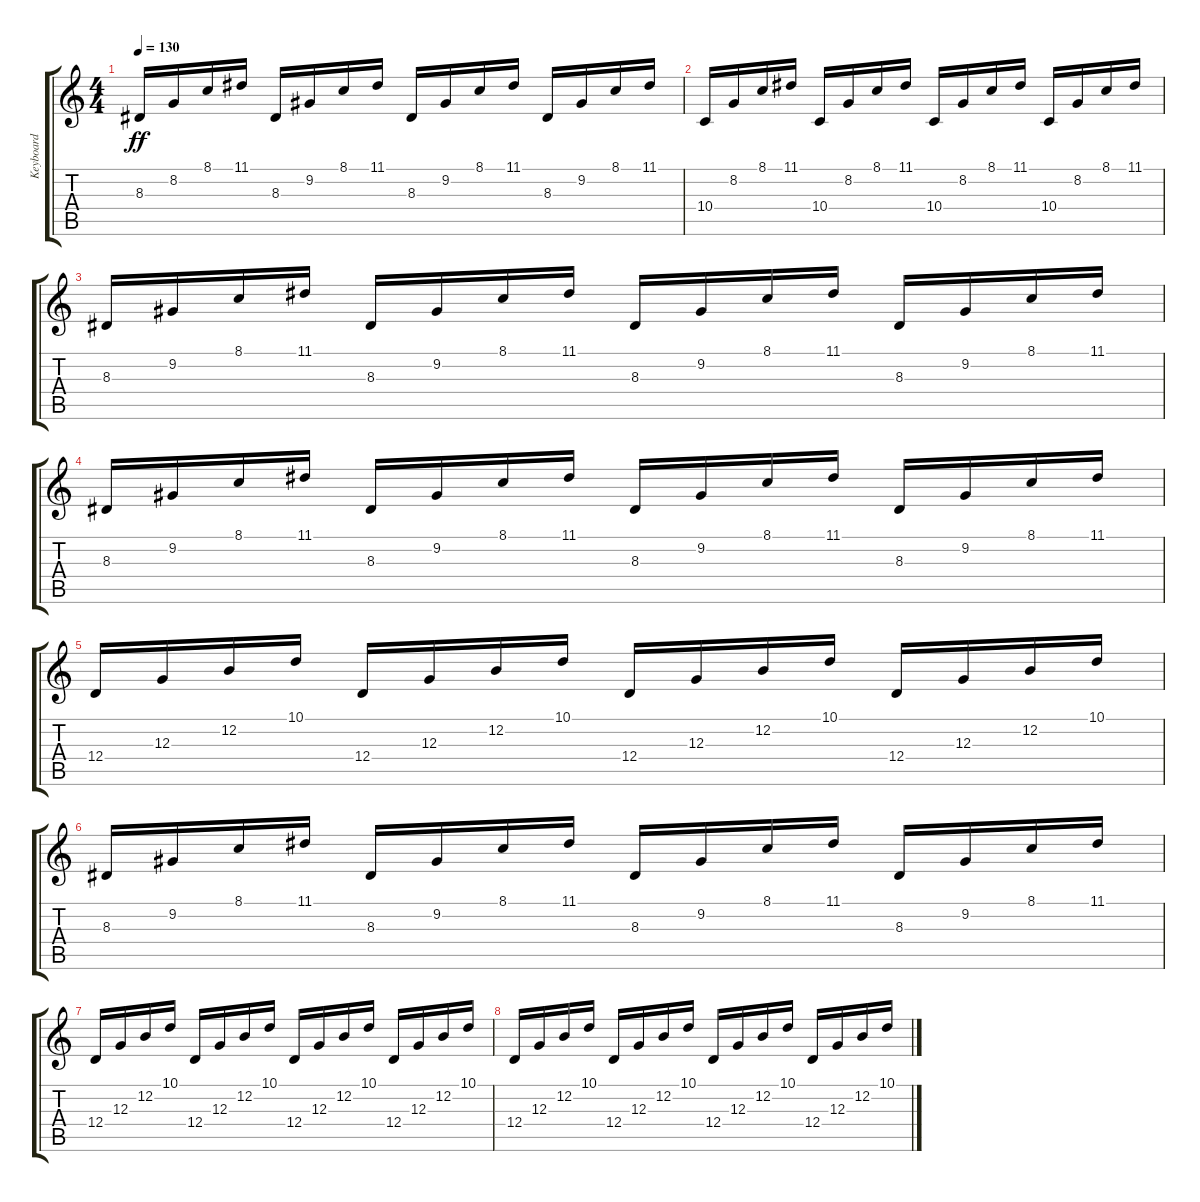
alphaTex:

\track ("Keyboard" "Keyboard") {instrument lead8bassandlead}
\staff {score tabs}
\tuning (E4 B3 G3 D3 A2 E2) {hide}
\ts (4 4)
\tempo 130
\clef g2
\ks c
8.3.16{dy ff} 8.2.16 8.1.16 11.1.16 8.3.16 9.2.16 8.1.16 11.1.16 8.3.16 9.2.16 8.1.16 11.1.16 8.3.16 9.2.16 8.1.16 11.1.16 |
10.4.16 8.2.16 8.1.16 11.1.16 10.4.16 8.2.16 8.1.16 11.1.16 10.4.16 8.2.16 8.1.16 11.1.16 10.4.16 8.2.16 8.1.16 11.1.16 |
8.3.16 9.2.16 8.1.16 11.1.16 8.3.16 9.2.16 8.1.16 11.1.16 8.3.16 9.2.16 8.1.16 11.1.16 8.3.16 9.2.16 8.1.16 11.1.16 |
8.3.16 9.2.16 8.1.16 11.1.16 8.3.16 9.2.16 8.1.16 11.1.16 8.3.16 9.2.16 8.1.16 11.1.16 8.3.16 9.2.16 8.1.16 11.1.16 |
12.4.16 12.3.16 12.2.16 10.1.16 12.4.16 12.3.16 12.2.16 10.1.16 12.4.16 12.3.16 12.2.16 10.1.16 12.4.16 12.3.16 12.2.16 10.1.16 |
8.3.16 9.2.16 8.1.16 11.1.16 8.3.16 9.2.16 8.1.16 11.1.16 8.3.16 9.2.16 8.1.16 11.1.16 8.3.16 9.2.16 8.1.16 11.1.16 |
12.4.16 12.3.16 12.2.16 10.1.16 12.4.16 12.3.16 12.2.16 10.1.16 12.4.16 12.3.16 12.2.16 10.1.16 12.4.16 12.3.16 12.2.16 10.1.16 |
12.4.16 12.3.16 12.2.16 10.1.16 12.4.16 12.3.16 12.2.16 10.1.16 12.4.16 12.3.16 12.2.16 10.1.16 12.4.16 12.3.16 12.2.16 10.1.16
